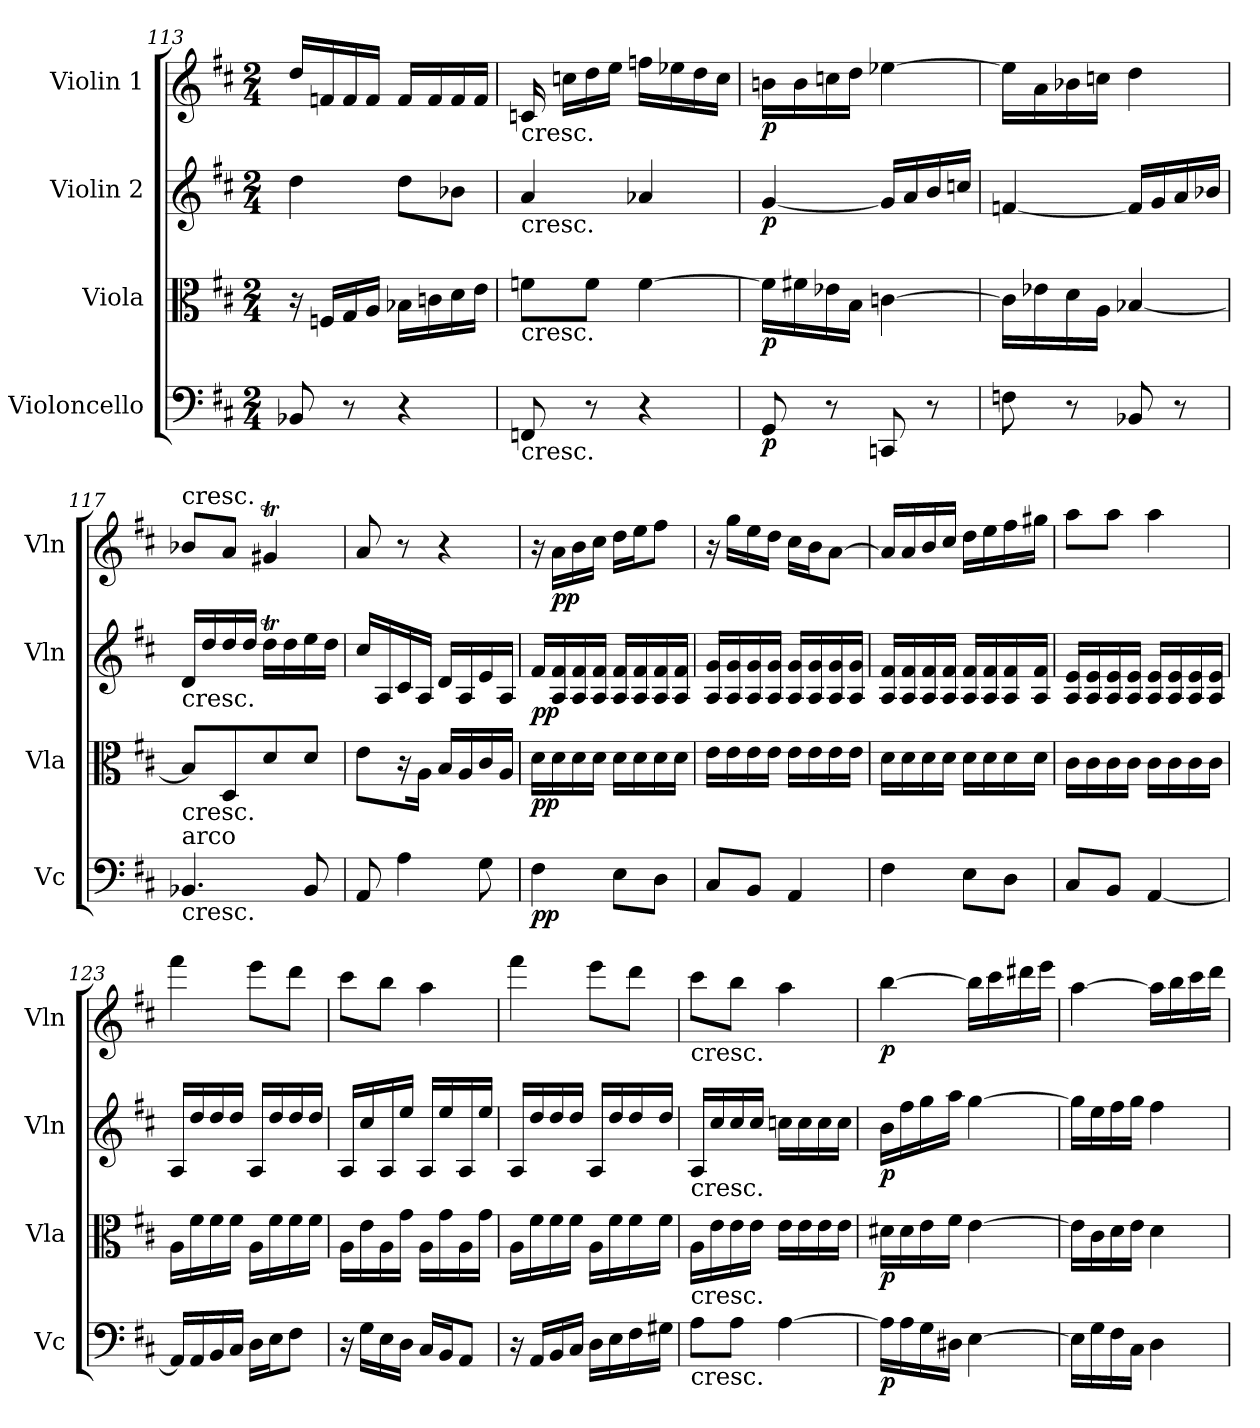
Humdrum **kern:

**kern	**dynam	**kern	**dynam	**kern	**dynam	**kern	**dynam
*part4	*part4	*part3	*part3	*part2	*part2	*part1	*part1
*staff4	*staff4	*staff3	*staff3	*staff2	*staff2	*staff1	*staff1
*I"Violoncello	*	*I"Viola	*	*I"Violin 2	*	*I"Violin 1	*
*I'Vc	*	*I'Vla	*	*I'Vln	*	*I'Vln	*
*clefF4	*	*clefC3	*	*clefG2	*	*clefG2	*
*k[f#c#]	*	*k[f#c#]	*	*k[f#c#]	*	*k[f#c#]	*
*D:	*	*D:	*	*D:	*	*D:	*
*M2/4	*	*M2/4	*	*M2/4	*	*M2/4	*
=113	=113	=113	=113	=113	=113	=113	=113
8BB-X/	.	16r	.	4dd\	.	16dd/LL	.
.	.	16Fn/LL	.	.	.	16fn/	.
8r	.	16G/	.	.	.	16f/	.
.	.	16A/JJ	.	.	.	16f/JJ	.
4r	.	16B-X\LL	.	8dd\L	.	16f/LL	.
.	.	16cn\	.	.	.	16f/	.
.	.	16d\	.	8b-X\J	.	16f/	.
.	.	16e\JJ	.	.	.	16f/JJ	.
=114	=114	=114	=114	=114	=114	=114	=114
!	!	!	!	!	!	!LO:TX:b:t=cresc.	!
!	!	!	!	!LO:TX:b:t=cresc.	!	!	!
!	!	!LO:TX:b:t=cresc.	!	!	!	!	!
!LO:TX:b:t=cresc.	!	!	!	!	!	!	!
8FFn/	.	8fn\L	.	4a/	.	16cn/	.
.	.	.	.	.	.	16ccn\LL	.
8r	.	8f\J	.	.	.	16dd\	.
.	.	.	.	.	.	16ee\JJ	.
4r	.	[4f\	.	4a-X/	.	16ffn\LL	.
.	.	.	.	.	.	16ee-X\	.
.	.	.	.	.	.	16dd\	.
.	.	.	.	.	.	16cc\JJ	.
=115	=115	=115	=115	=115	=115	=115	=115
!	!LO:DY:b	!	!LO:DY:b	!	!LO:DY:b	!	!LO:DY:b
8GG/	p	16f\LL]	p	[4g/	p	16bn\LL	p
.	.	16f#X\	.	.	.	16b\	.
8r	.	16e-X\	.	.	.	16ccn\	.
.	.	16B\JJ	.	.	.	16dd\JJ	.
8CCn/	.	[4cn\	.	16g/LL]	.	[4ee-X\	.
.	.	.	.	16a/	.	.	.
8r	.	.	.	16b/	.	.	.
.	.	.	.	16ccn/JJ	.	.	.
=116	=116	=116	=116	=116	=116	=116	=116
8Fn\	.	16c\LL]	.	[4fn/	.	16ee-\LL]	.
.	.	16e-X\	.	.	.	16a\	.
8r	.	16d\	.	.	.	16b-X\	.
.	.	16A\JJ	.	.	.	16ccn\JJ	.
8BB-X/	.	[4B-X/	.	16f/LL]	.	4dd\	.
.	.	.	.	16g/	.	.	.
8r	.	.	.	16a/	.	.	.
.	.	.	.	16b-X/JJ	.	.	.
=117	=117	=117	=117	=117	=117	=117	=117
!	!	!	!	!	!	!LO:TX:a:t=cresc.	!
!	!	!	!	!LO:TX:b:t=cresc.	!	!	!
!	!	!LO:TX:b:t=cresc.	!	!	!	!	!
!LO:TX:a:t=arco	!	!	!	!	!	!	!
!LO:TX:b:t=cresc.	!	!	!	!	!	!	!
4.BB-X/	.	8B-/L]	.	16d/LL	.	8b-X/L	.
.	.	.	.	16dd/	.	.	.
.	.	8D/	.	16dd/	.	8a/J	.
.	.	.	.	16dd/JJ	.	.	.
.	.	8d/	.	16ddT\LL	.	4g#Xt/	.
.	.	.	.	16dd\	.	.	.
8BB-/	.	8d/J	.	16ee\	.	.	.
.	.	.	.	16ddTTT\JJ	.	.	.
=118	=118	=118	=118	=118	=118	=118	=118
8AA/	.	8e\L	.	16cc#/LL	.	8a/	.
.	.	.	.	16A/	.	.	.
4A\	.	16r	.	16c#/	.	8r	.
.	.	16A\Jk	.	16A/JJ	.	.	.
.	.	16B/LL	.	16d/LL	.	4r	.
.	.	16A/	.	16A/	.	.	.
8G\	.	16c#/	.	16e/	.	.	.
.	.	16A/JJ	.	16A/JJ	.	.	.
=119	=119	=119	=119	=119	=119	=119	=119
!	!LO:DY:b	!	!LO:DY:b	!	!LO:DY:b	!	!
4F#\	pp	16d\LL	pp	16f#/LL	pp	16r	.
!	!	!	!	!	!	!	!LO:DY:b
.	.	16d\	.	16A/ 16f#/	.	16a\LL	pp
.	.	16d\	.	16A/ 16f#/	.	16b\	.
.	.	16d\JJ	.	16A/ 16f#/JJ	.	16cc#\JJ	.
8E\L	.	16d\LL	.	16A/ 16f#/LL	.	16dd\LL	.
.	.	16d\	.	16A/ 16f#/	.	16ee\J	.
8D\J	.	16d\	.	16A/ 16f#/	.	8ff#\J	.
.	.	16d\JJ	.	16A/ 16f#/JJ	.	.	.
=120	=120	=120	=120	=120	=120	=120	=120
8C#/L	.	16e\LL	.	16A/ 16g/LL	.	16r	.
.	.	16e\	.	16A/ 16g/	.	16gg\LL	.
8BB/J	.	16e\	.	16A/ 16g/	.	16ee\	.
.	.	16e\JJ	.	16A/ 16g/JJ	.	16dd\JJ	.
4AA/	.	16e\LL	.	16A/ 16g/LL	.	16cc#\LL	.
.	.	16e\	.	16A/ 16g/	.	16b\J	.
.	.	16e\	.	16A/ 16g/	.	[8a\J	.
.	.	16e\JJ	.	16A/ 16g/JJ	.	.	.
=121	=121	=121	=121	=121	=121	=121	=121
4F#\	.	16d\LL	.	16A/ 16f#/LL	.	16a/LL]	.
.	.	16d\	.	16A/ 16f#/	.	16a/	.
.	.	16d\	.	16A/ 16f#/	.	16b/	.
.	.	16d\JJ	.	16A/ 16f#/JJ	.	16cc#/JJ	.
8E\L	.	16d\LL	.	16A/ 16f#/LL	.	16dd\LL	.
.	.	16d\	.	16A/ 16f#/	.	16ee\	.
8D\J	.	16d\	.	16A/ 16f#/	.	16ff#\	.
.	.	16d\JJ	.	16A/ 16f#/JJ	.	16gg#X\JJ	.
=122	=122	=122	=122	=122	=122	=122	=122
8C#/L	.	16c#\LL	.	16A/ 16e/LL	.	8aa\L	.
.	.	16c#\	.	16A/ 16e/	.	.	.
8BB/J	.	16c#\	.	16A/ 16e/	.	8aa\J	.
.	.	16c#\JJ	.	16A/ 16e/JJ	.	.	.
[4AA/	.	16c#\LL	.	16A/ 16e/LL	.	4aa\	.
.	.	16c#\	.	16A/ 16e/	.	.	.
.	.	16c#\	.	16A/ 16e/	.	.	.
.	.	16c#\JJ	.	16A/ 16e/JJ	.	.	.
=123	=123	=123	=123	=123	=123	=123	=123
16AA/LL]	.	16A\LL	.	16A/LL	.	4fff#\	.
16AA/	.	16f#\	.	16dd/	.	.	.
16BB/	.	16f#\	.	16dd/	.	.	.
16C#/JJ	.	16f#\JJ	.	16dd/JJ	.	.	.
16D\LL	.	16A\LL	.	16A/LL	.	8eee\L	.
16E\J	.	16f#\	.	16dd/	.	.	.
8F#\J	.	16f#\	.	16dd/	.	8ddd\J	.
.	.	16f#\JJ	.	16dd/JJ	.	.	.
=124	=124	=124	=124	=124	=124	=124	=124
16r	.	16A\LL	.	16A/LL	.	8ccc#\L	.
16G\LL	.	16e\	.	16cc#/	.	.	.
16E\	.	16A\	.	16A/	.	8bb\J	.
16D\JJ	.	16g\JJ	.	16ee/JJ	.	.	.
16C#/LL	.	16A\LL	.	16A/LL	.	4aa\	.
16BB/J	.	16g\	.	16ee/	.	.	.
8AA/J	.	16A\	.	16A/	.	.	.
.	.	16g\JJ	.	16ee/JJ	.	.	.
=125	=125	=125	=125	=125	=125	=125	=125
16r	.	16A\LL	.	16A/LL	.	4fff#\	.
16AA/LL	.	16f#\	.	16dd/	.	.	.
16BB/	.	16f#\	.	16dd/	.	.	.
16C#/JJ	.	16f#\JJ	.	16dd/JJ	.	.	.
16D\LL	.	16A\LL	.	16A/LL	.	8eee\L	.
16E\	.	16f#\	.	16dd/	.	.	.
16F#\	.	16f#\	.	16dd/	.	8ddd\J	.
16G#X\JJ	.	16f#\JJ	.	16dd/JJ	.	.	.
=126	=126	=126	=126	=126	=126	=126	=126
!	!	!	!	!	!	!LO:TX:b:t=cresc.	!
!	!	!	!	!LO:TX:b:t=cresc.	!	!	!
!	!	!LO:TX:b:t=cresc.	!	!	!	!	!
!LO:TX:b:t=cresc.	!	!	!	!	!	!	!
8A\L	.	16A\LL	.	16A/LL	.	8ccc#\L	.
.	.	16e\	.	16cc#/	.	.	.
8A\J	.	16e\	.	16cc#/	.	8bb\J	.
.	.	16e\JJ	.	16cc#/JJ	.	.	.
[4A\	.	16e\LL	.	16ccn\LL	.	4aa\	.
.	.	16e\	.	16cc\	.	.	.
.	.	16e\	.	16cc\	.	.	.
.	.	16e\JJ	.	16cc\JJ	.	.	.
=127	=127	=127	=127	=127	=127	=127	=127
!	!LO:DY:b	!	!LO:DY:b	!	!LO:DY:b	!	!LO:DY:b
16A\LL]	p	16d#X\LL	p	16b\LL	p	[4bb\	p
16A\	.	16d#\	.	16ff#\	.	.	.
16G\	.	16e\	.	16gg\	.	.	.
16D#X\JJ	.	16f#\JJ	.	16aa\JJ	.	.	.
[4E\	.	[4e\	.	[4gg\	.	16bb\LL]	.
.	.	.	.	.	.	16ccc#\	.
.	.	.	.	.	.	16ddd#X\	.
.	.	.	.	.	.	16eee\JJ	.
=128	=128	=128	=128	=128	=128	=128	=128
16E\LL]	.	16e\LL]	.	16gg\LL]	.	[4aa\	.
16G\	.	16c#\	.	16ee\	.	.	.
16F#\	.	16d\	.	16ff#\	.	.	.
16C#\JJ	.	16e\JJ	.	16gg\JJ	.	.	.
4D\	.	4d\	.	4ff#\	.	16aa\LL]	.
.	.	.	.	.	.	16bb\	.
.	.	.	.	.	.	16ccc#\	.
.	.	.	.	.	.	16ddd\JJ	.
=	=	=	=	=	=	=	=
*-	*-	*-	*-	*-	*-	*-	*-
